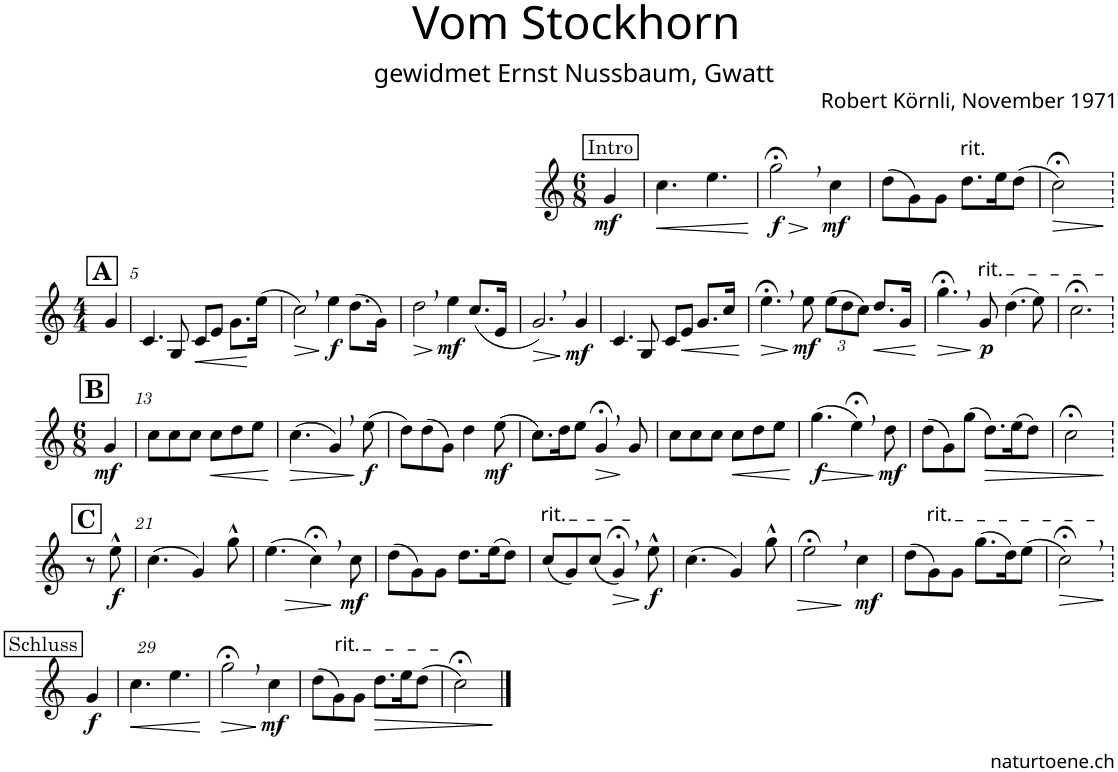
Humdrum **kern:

**kern	**dynam
*part1	*part1
*staff1	*staff1
*I"Alphorn	*
*I'Alphn.	*
*clefG2	*
*Trd4c6	*
*k[]	*
*M6/8	*
!!LO:REH:place=s1:a:cj:fs=11:t=Intro
=	=
!	!LO:DY:b
4g/	mf
=1	=1
!	!LO:HP:b
4.cc\	<
4.ee\	.
.	[
=2	=2
!	!LO:HP:b
!	!LO:DY:n=1:b
2gg;<,\	> f
!	!LO:DY:n=2:b
4cc\	] mf
=3	=3
(8dd\L	.
8g\)	.
8g\J	.
!LO:TX:a:t=rit.	!
8.dd\L	.
16ee\K	.
(8dd\J	.
=4	=4
!	!LO:HP:b
2cc;<\)	>
.	]
!!LO:LB:g=z
!!LO:REH:place=s1:a:B:cj:fs=14:t=A
=4X1	=4X1
*M4/4	*
4g/	.
=5	=5
4.c/	.
8G/	.
!	!LO:HP:b
8c/L	<
8e/J	.
8.g\L	.
(16ee\Jk	[
=6	=6
!	!LO:HP:b
2cc,\)	>
!	!LO:DY:n=1:b
4ee\	] f
(8.dd\L	.
16g\Jk)	.
=7	=7
!	!LO:HP:b
2dd,\	>
!	!LO:DY:n=1:b
4ee\	] mf
(8.cc/L	.
16e/Jk	.
=8	=8
!	!LO:HP:b
2.g,/)	>
!	!LO:DY:n=1:b
4g/	] mf
=9	=9
4.c/	.
8G/	.
8c/L	.
!	!LO:HP:b
8e/J	<
8.g/L	.
16cc/Jk	.
.	[
=10	=10
!	!LO:HP:b
4.ee;<,\	>
!	!LO:DY:n=1:b
8ee\	] mf
*Xbrackettup	*
(12ee\L	.
12dd\	.
12cc\J)	.
!	!LO:HP:b
8.dd/L	<
16g/Jk	.
.	[
=11	=11
!	!LO:HP:b
4.gg;<,\	>
!LO:TX:a:t=rit.	!
!	!LO:DY:n=1:b
8g/	] p
(4.dd\	.
8ee\)	.
=12	=12
2.cc;<\	.
!!LO:LB:g=z
!!LO:REH:place=s1:a:B:cj:fs=14:t=B
=12X2	=12X2
*M6/8	*
!	!LO:DY:b
4g/	mf
=13	=13
8cc\L	.
8cc\	.
8cc\J	.
!	!LO:HP:b
8cc\L	<
8dd\	.
8ee\J	.
.	[
=14	=14
!	!LO:HP:b
(4.cc\	>
4g,/)	.
!	!LO:DY:n=1:b
(8ee\	] f
=15	=15
8dd\L)	.
(8dd\	.
8g\J)	.
4dd\	.
!	!LO:DY:b
(8ee\	mf
=16	=16
8.cc\L)	.
16dd\K	.
8ee\J	.
!	!LO:HP:b
4g;<,/	>
8g/	]
=17	=17
8cc\L	.
8cc\	.
8cc\J	.
!	!LO:HP:b
8cc\L	<
8dd\	.
8ee\J	.
.	[
=18	=18
!	!LO:DY:b
(4.gg\	f
!	!LO:HP:b
4ee;<,\)	>
!	!LO:DY:n=1:b
8dd\	] mf
=19	=19
(8dd\L	.
8g\)	.
(8gg\J	.
!	!LO:HP:b
8.dd\L)	>
(16ee\K	.
8dd\J)	.
=20	=20
2cc;<\	.
.	]
!!LO:LB:g=z
!!LO:REH:place=s1:a:B:cj:fs=14:t=C
=20X3	=20X3
8r	.
!	!LO:DY:b
8ee^^\	f
=21	=21
(4.cc\	.
4g/)	.
8gg^^\	.
=22	=22
!	!LO:HP:b
(4.ee\	>
4cc;<,\)	.
!	!LO:DY:n=1:b
8cc\	] mf
=23	=23
(8dd\L	.
8g\)	.
8g\J	.
8.dd\L	.
(16ee\K	.
8dd\J)	.
=24	=24
!LO:TX:a:t=rit.	!
(8cc/L	.
8g/)	.
(8cc/J	.
!	!LO:HP:b
4g;<,/)	>
!	!LO:DY:n=1:b
8ee^^\	] f
=25	=25
(4.cc\	.
4g/)	.
8gg^^\	.
=26	=26
!	!LO:HP:b
2ee;<,\	>
!	!LO:DY:n=1:b
4cc\	] mf
=27	=27
(8dd\L	.
!LO:TX:a:t=rit.	!
8g\)	.
8g\J	.
(8.gg\L	.
16dd\K)	.
(8ee\J	.
=28	=28
!	!LO:HP:b
2cc;<,\)	>
.	]
!!LO:LB:g=z
!!LO:REH:place=s1:a:cj:fs=11:t=Schluss
=28X4	=28X4
!	!LO:DY:b
4g/	f
=29	=29
!	!LO:HP:b
4.cc\	<
4.ee\	.
.	[
=30	=30
!	!LO:HP:b
2gg;<,\	>
!	!LO:DY:n=1:b
4cc\	] mf
=31	=31
(8dd\L	.
!LO:TX:a:t=rit.	!
8g\)	.
8g\J	.
!	!LO:HP:b
8.dd\L	>
16ee\K	.
(8dd\J	.
=32	=32
2cc;<\)	.
.	]
==	==
*-	*-
